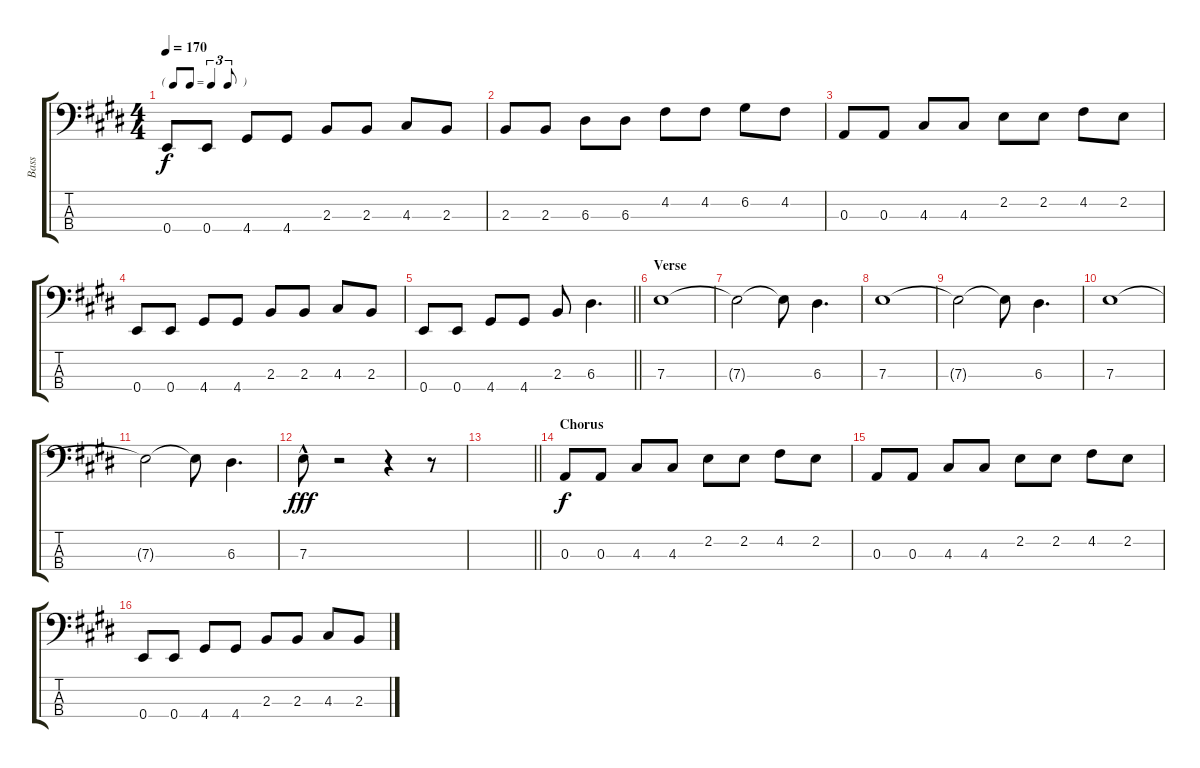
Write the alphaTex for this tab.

\track ("Bass" "Bass") {solo instrument electricbassfinger}
\staff {score tabs}
\tuning (G2 D2 A1 E1) {hide}
\ts (4 4)
\tf triplet8th
\tempo 170
\clef f4
\ks e
0.4.8{dy f} 0.4.8 4.4.8 4.4.8 2.3.8 2.3.8 4.3.8 2.3.8 |
2.3.8 2.3.8 6.3.8 6.3.8 4.2.8 4.2.8 6.2.8 4.2.8 |
0.3.8 0.3.8 4.3.8 4.3.8 2.2.8 2.2.8 4.2.8 2.2.8 |
0.4.8 0.4.8 4.4.8 4.4.8 2.3.8 2.3.8 4.3.8 2.3.8 |
\barLineRight lightlight
0.4.8 0.4.8 4.4.8 4.4.8 2.3.8 6.3.4{d} |
\section ("" "Verse")
7.3.1 |
7.3{t}.2 7.3{t}.8 6.3.4{d} |
7.3.1 |
7.3{t}.2 7.3{t}.8 6.3.4{d} |
7.3.1 |
7.3{t}.2 7.3{t}.8 6.3.4{d} |
7.3{hac}.8{dy fff} r.2 r.4 r.8 |
\barLineRight lightlight
|
\section ("" "Chorus")
0.3.8{dy f} 0.3.8 4.3.8 4.3.8 2.2.8 2.2.8 4.2.8 2.2.8 |
0.3.8 0.3.8 4.3.8 4.3.8 2.2.8 2.2.8 4.2.8 2.2.8 |
0.4.8 0.4.8 4.4.8 4.4.8 2.3.8 2.3.8 4.3.8 2.3.8
